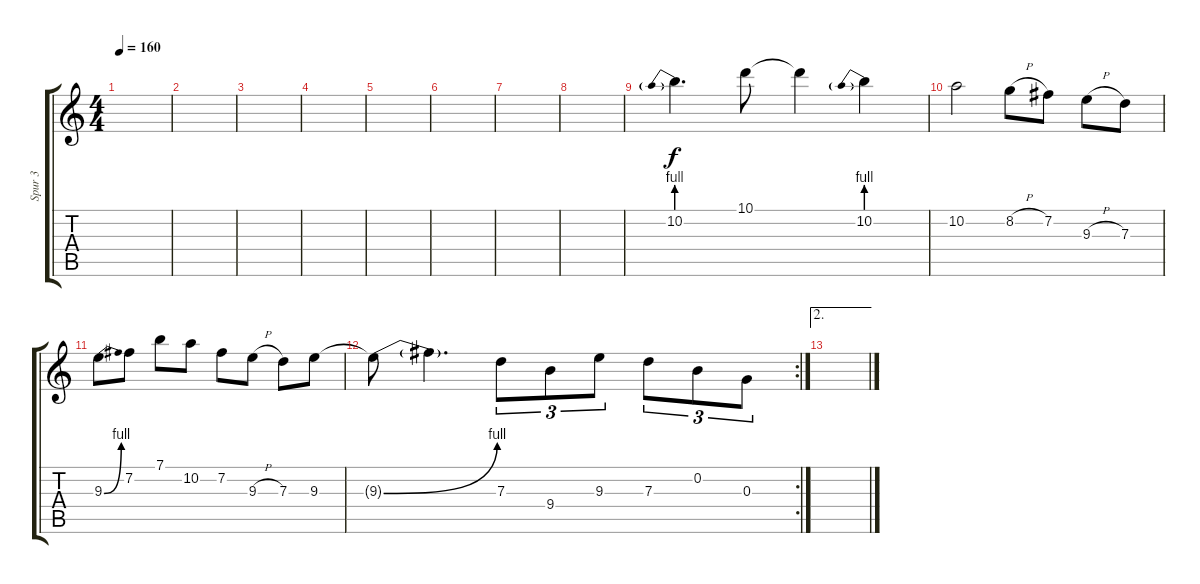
\track ("Spur 3" "Spur 3") {instrument overdrivenguitar}
\staff {score tabs}
\tuning (E4 B3 G3 D3 A2 E2) {hide}
\ts (4 4)
\tempo 160
\clef g2
\ks c
|
|
|
|
|
|
|
|
10.2{be (prebend 0 4 60 4)}.4{d volume 13} 10.1.8 10.1{t}.4 10.2{be (prebend 0 4 60 4)}.4 |
10.2.2 8.2{h}.8 7.2.8 9.3{h}.8 7.3.8 |
9.3{be (bend 0 0 60 4)}.8 7.2.8 7.1.8 10.2.8 7.2.8 9.3{h}.8 7.3.8 9.3.8 |
\rc 2
9.3{be (bend 0 0 60 4) t}.8 9.3{t}.4{d} 7.3.8{tu (3 2)} 9.4.8{tu (3 2)} 9.3.8{tu (3 2)} 7.3.8{tu (3 2)} 0.2.8{tu (3 2)} 0.3.8{tu (3 2)} |
\ae 2
